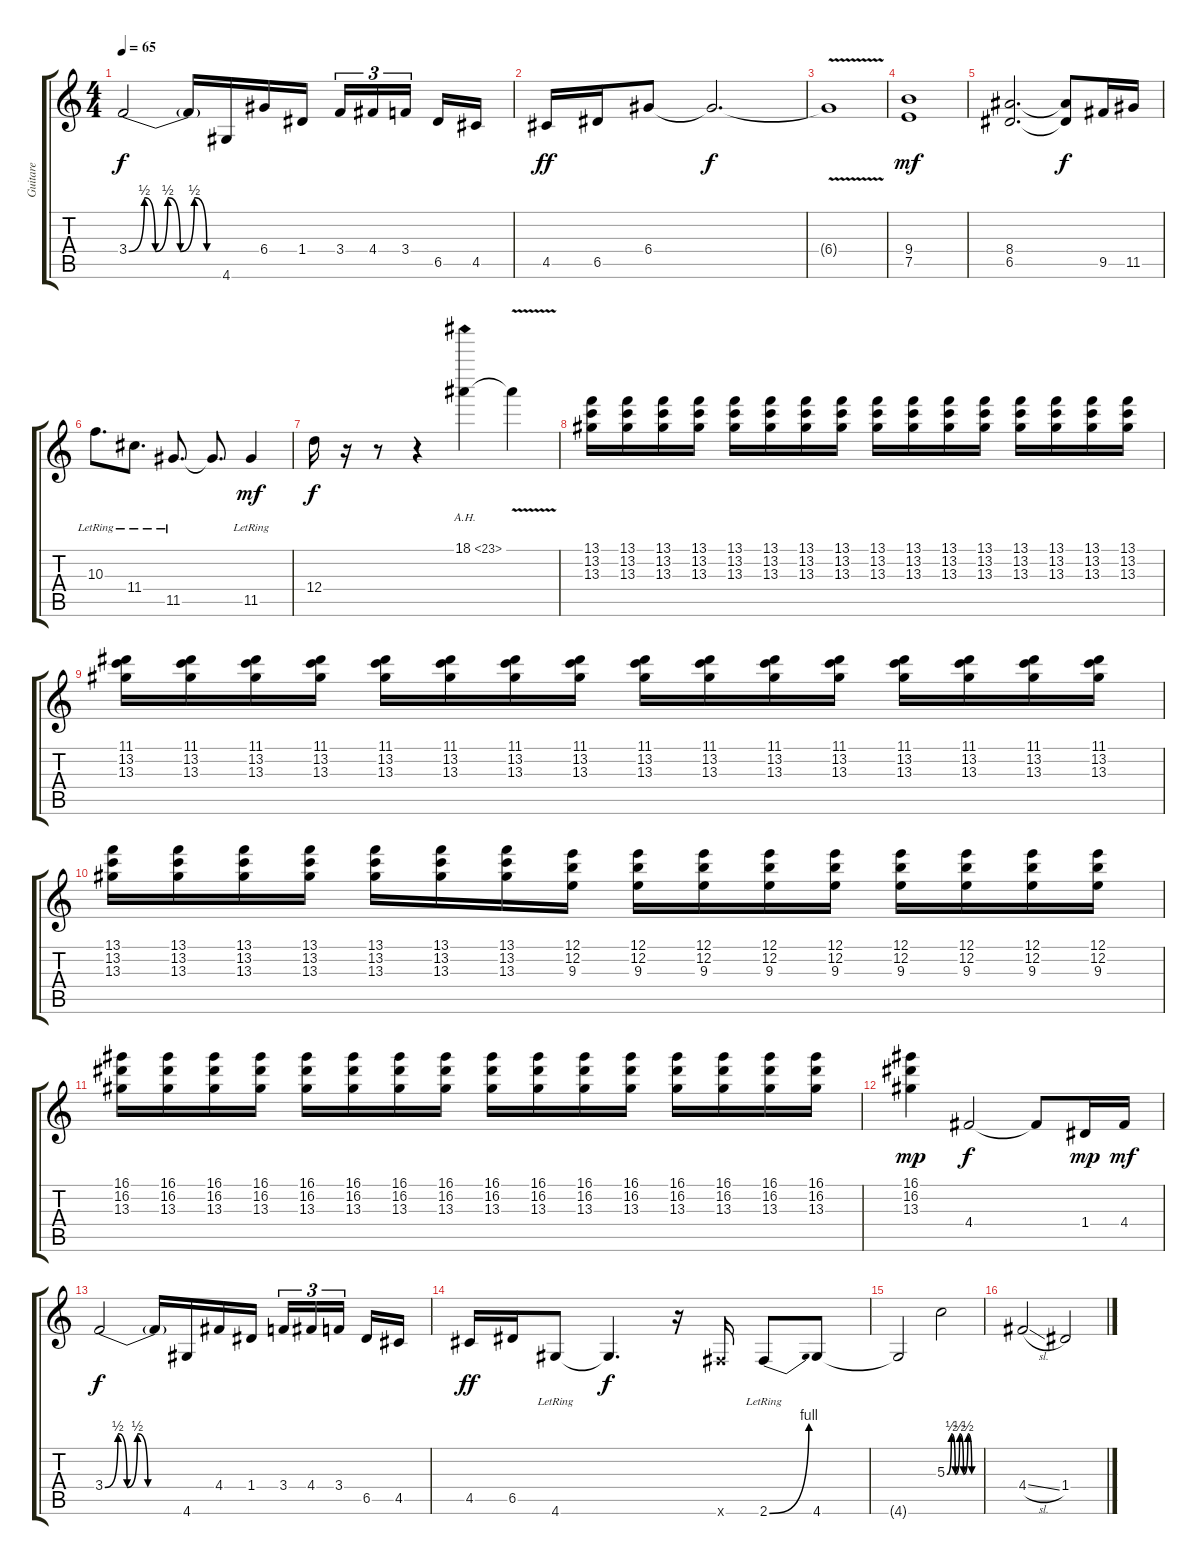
\track ("Guitare" "Guitare") {instrument distortionguitar}
\staff {score tabs}
\tuning (E4 B3 G3 D3 A2 E2) {hide}
\ts (4 4)
\tempo 65
\clef g2
\ks c
3.4{be (custom 0 0 10 2 17 0 25 2 33 0 42 2 50 0 60 0)}.2{dy f} 3.4{t}.16 4.6.16 6.4.16 1.4.16 3.4.16{tu (3 2)} 4.4.16{tu (3 2)} 3.4.16{tu (3 2) beam splitsecondary} 6.5.16 4.5.16 |
4.5.16{dy ff} 6.5.16 6.4.8 6.4{t}.2{d dy f} |
6.4{v t}.1 |
(9.4 7.5).1{dy mf} |
(8.4 6.5).2{d} (8.4{t} 6.5{t}).8{dy f} 9.5.16 11.5.16 |
10.3{lr}.8{d} 11.4{lr}.8{d} 11.5{lr}.8{d} 11.5{t}.8{d} 11.5{lr}.4{dy mf} |
12.4.16{dy f} r.16 r.8 r.4 18.1{ah 5}.4 18.1{v t}.4 |
(13.1 13.2 13.3).16 (13.1 13.2 13.3).16 (13.1 13.2 13.3).16 (13.1 13.2 13.3).16 (13.1 13.2 13.3).16 (13.1 13.2 13.3).16 (13.1 13.2 13.3).16 (13.1 13.2 13.3).16 (13.1 13.2 13.3).16 (13.1 13.2 13.3).16 (13.1 13.2 13.3).16 (13.1 13.2 13.3).16 (13.1 13.2 13.3).16 (13.1 13.2 13.3).16 (13.1 13.2 13.3).16 (13.1 13.2 13.3).16 |
(11.1 13.2 13.3).16 (11.1 13.2 13.3).16 (11.1 13.2 13.3).16 (11.1 13.2 13.3).16 (11.1 13.2 13.3).16 (11.1 13.2 13.3).16 (11.1 13.2 13.3).16 (11.1 13.2 13.3).16 (11.1 13.2 13.3).16 (11.1 13.2 13.3).16 (11.1 13.2 13.3).16 (11.1 13.2 13.3).16 (11.1 13.2 13.3).16 (11.1 13.2 13.3).16 (11.1 13.2 13.3).16 (11.1 13.2 13.3).16 |
(13.1 13.2 13.3).16 (13.1 13.2 13.3).16 (13.1 13.2 13.3).16 (13.1 13.2 13.3).16 (13.1 13.2 13.3).16 (13.1 13.2 13.3).16 (13.1 13.2 13.3).16 (12.1 12.2 9.3).16 (12.1 12.2 9.3).16 (12.1 12.2 9.3).16 (12.1 12.2 9.3).16 (12.1 12.2 9.3).16 (12.1 12.2 9.3).16 (12.1 12.2 9.3).16 (12.1 12.2 9.3).16 (12.1 12.2 9.3).16 |
(16.1 16.2 13.3).16 (16.1 16.2 13.3).16 (16.1 16.2 13.3).16 (16.1 16.2 13.3).16 (16.1 16.2 13.3).16 (16.1 16.2 13.3).16 (16.1 16.2 13.3).16 (16.1 16.2 13.3).16 (16.1 16.2 13.3).16 (16.1 16.2 13.3).16 (16.1 16.2 13.3).16 (16.1 16.2 13.3).16 (16.1 16.2 13.3).16 (16.1 16.2 13.3).16 (16.1 16.2 13.3).16 (16.1 16.2 13.3).16 |
(16.1 16.2 13.3).4{dy mp} 4.4.2{dy f} 4.4{t}.8 1.4.16{dy mp} 4.4.16{dy mf} |
3.4{be (custom 0 0 10 2 17 0 25 2 33 0 60 0)}.2{dy f} 3.4{t}.16 4.6.16 4.4.16 1.4.16 3.4.16{tu (3 2)} 4.4.16{tu (3 2)} 3.4.16{tu (3 2) beam splitsecondary} 6.5.16 4.5.16 |
4.5.16{dy ff} 6.5.16 4.6{lr}.8 4.6{t}.4{d dy f} r.16 2.6{x}.16 2.6{be (bend 0 0 60 4) lr}.8 4.6.8 |
4.6{t}.2 5.3{be (custom 0 0 8 2 15 0 23 2 30 0 38 2 45 0 60 0)}.2 |
4.4{sl}.2 1.4{sl}.2
